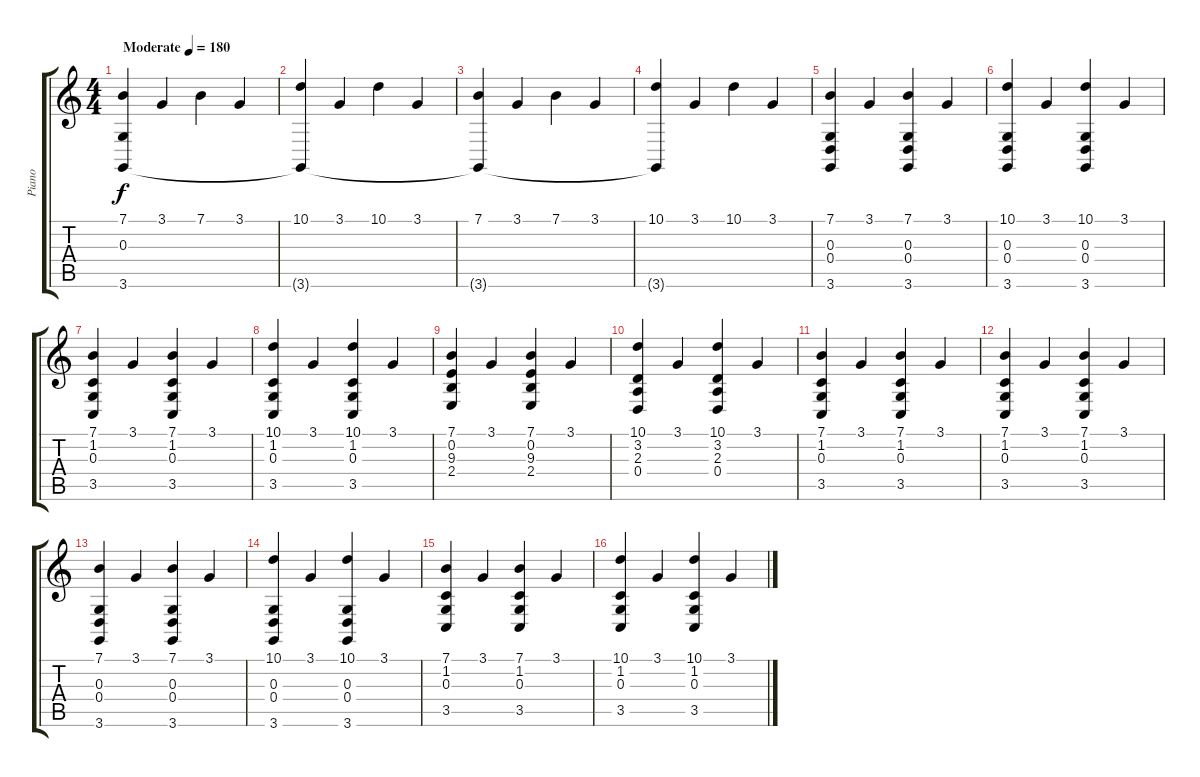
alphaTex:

\track ("Piano" "Piano") {instrument electricgrandpiano}
\staff {score tabs}
\tuning (E4 B3 G3 D3 A2 E2) {hide}
\ts (4 4)
\tempo (180 "Moderate")
\clef g2
\ks c
(7.1 0.3 3.6).4{dy f instrument electricgrandpiano} 3.1.4 7.1.4 3.1.4 |
(10.1 3.6{t}).4 3.1.4 10.1.4 3.1.4 |
(7.1 3.6{t}).4 3.1.4 7.1.4 3.1.4 |
(10.1 3.6{t}).4 3.1.4 10.1.4 3.1.4 |
(7.1 0.3 0.4 3.6).4 3.1.4 (7.1 0.3 0.4 3.6).4 3.1.4 |
(10.1 0.3 0.4 3.6).4 3.1.4 (10.1 0.3 0.4 3.6).4 3.1.4 |
(7.1 1.2 0.3 3.5).4 3.1.4 (7.1 1.2 0.3 3.5).4 3.1.4 |
(10.1 1.2 0.3 3.5).4 3.1.4 (10.1 1.2 0.3 3.5).4 3.1.4 |
(7.1 0.2 9.3 2.4).4 3.1.4 (7.1 0.2 9.3 2.4).4 3.1.4 |
(10.1 3.2 2.3 0.4).4 3.1.4 (10.1 3.2 2.3 0.4).4 3.1.4 |
(7.1 1.2 0.3 3.5).4 3.1.4 (7.1 1.2 0.3 3.5).4 3.1.4 |
(7.1 1.2 0.3 3.5).4 3.1.4 (7.1 1.2 0.3 3.5).4 3.1.4 |
(7.1 0.3 0.4 3.6).4 3.1.4 (7.1 0.3 0.4 3.6).4 3.1.4 |
(10.1 0.3 0.4 3.6).4 3.1.4 (10.1 0.3 0.4 3.6).4 3.1.4 |
(7.1 1.2 0.3 3.5).4 3.1.4 (7.1 1.2 0.3 3.5).4 3.1.4 |
(10.1 1.2 0.3 3.5).4 3.1.4 (10.1 1.2 0.3 3.5).4 3.1.4
